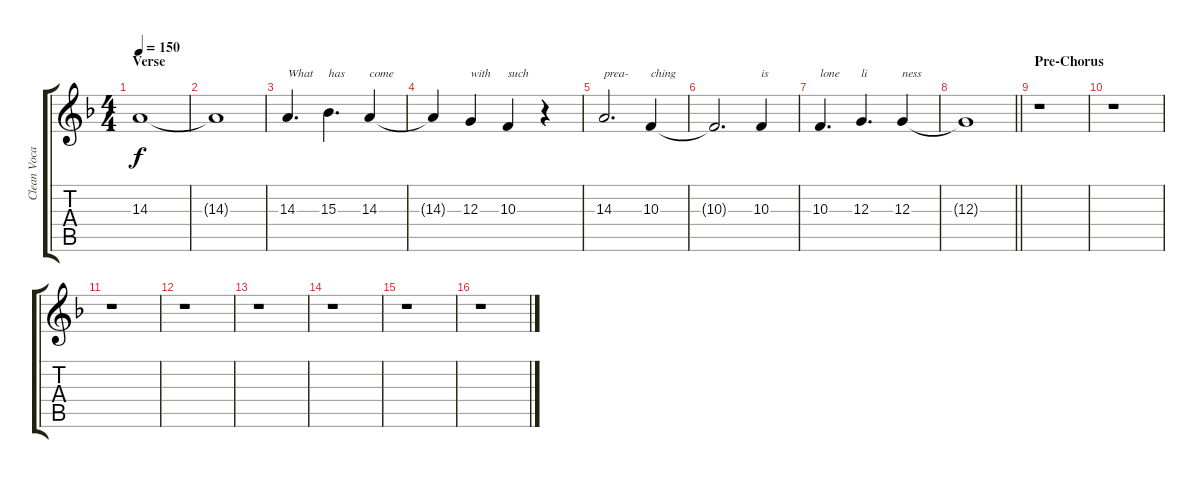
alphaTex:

\track ("Clean Vocals" "Clean Voca") {instrument synthvoice}
\staff {score tabs}
\tuning (E4 B3 G3 D3 A2 D2) {hide}
\ts (4 4)
\section ("" "Verse")
\tempo 150
\clef g2
\ks f
14.3.1{dy f} |
14.3{t}.1 |
14.3.4{d txt "What"} 15.3.4{d txt "has"} 14.3.4{txt "come"} |
14.3{t}.4 12.3.4{txt "with"} 10.3.4{txt "such"} r.4 |
14.3.2{d txt "prea-"} 10.3.4{txt "ching"} |
10.3{t}.2{d} 10.3.4{txt "is"} |
10.3.4{d txt "lone"} 12.3.4{d txt "li"} 12.3.4{txt "ness"} |
\barLineRight lightlight
12.3{t}.1 |
\section ("" "Pre-Chorus")
r.1 |
r.1 |
r.1 |
r.1 |
r.1 |
r.1 |
r.1 |
r.1
